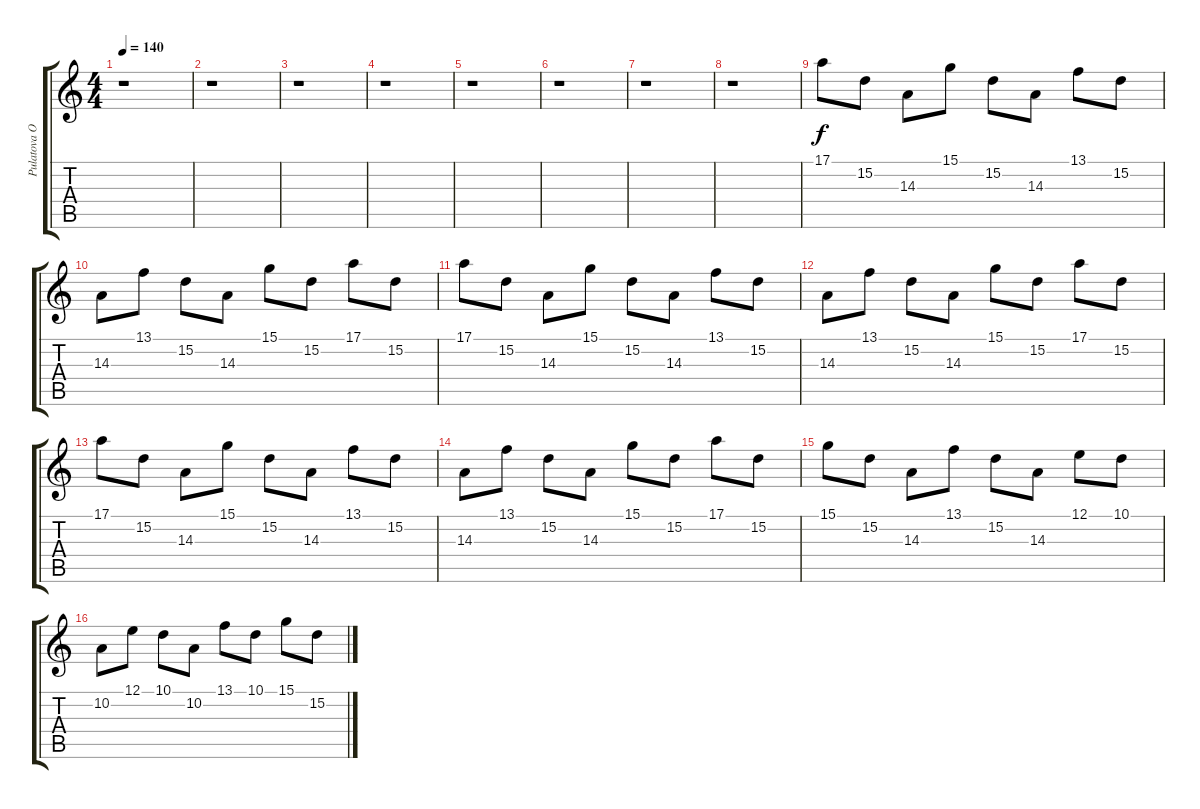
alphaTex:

\track ("Pulatova O (LH)" "Pulatova O") {instrument acousticgrandpiano}
\staff {score tabs}
\tuning (E4 B3 G3 D3 A2 E2) {hide}
\ts (4 4)
\tempo 140
\clef g2
\ks c
r.1{dy f instrument acousticgrandpiano} |
r.1 |
r.1 |
r.1 |
r.1 |
r.1 |
r.1 |
r.1 |
17.1.8 15.2.8 14.3.8 15.1.8 15.2.8 14.3.8 13.1.8 15.2.8 |
14.3.8 13.1.8 15.2.8 14.3.8 15.1.8 15.2.8 17.1.8 15.2.8 |
17.1.8 15.2.8 14.3.8 15.1.8 15.2.8 14.3.8 13.1.8 15.2.8 |
14.3.8 13.1.8 15.2.8 14.3.8 15.1.8 15.2.8 17.1.8 15.2.8 |
17.1.8 15.2.8 14.3.8 15.1.8 15.2.8 14.3.8 13.1.8 15.2.8 |
14.3.8 13.1.8 15.2.8 14.3.8 15.1.8 15.2.8 17.1.8 15.2.8 |
15.1.8 15.2.8 14.3.8 13.1.8 15.2.8 14.3.8 12.1.8 10.1.8 |
10.2.8 12.1.8 10.1.8 10.2.8 13.1.8 10.1.8 15.1.8 15.2.8
